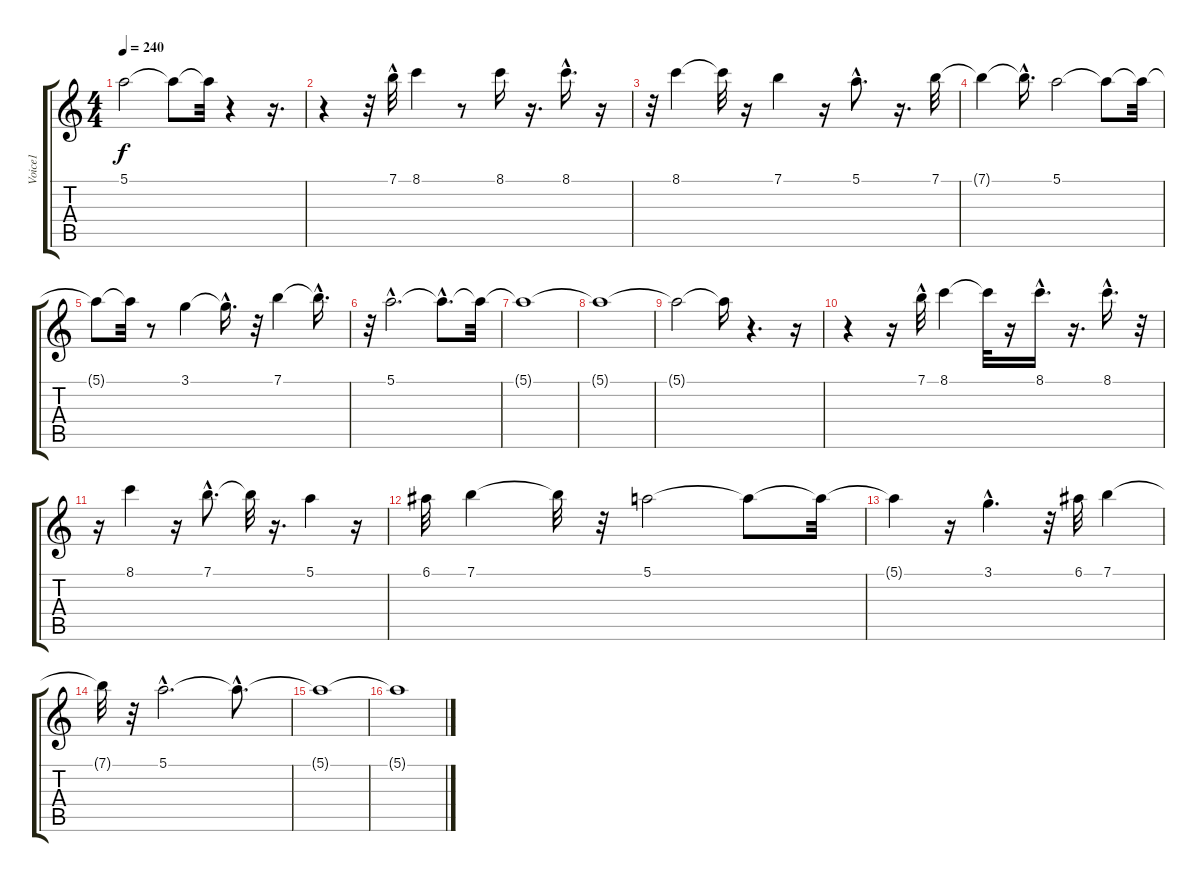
\track ("Voice1" "Voice1") {instrument electricguitarjazz}
\staff {score tabs}
\tuning (E4 B3 G3 D3 A2 E2) {hide}
\ts (4 4)
\tempo 240
\clef g2
\ks c
5.1{t}.2{dy f} 5.1{t}.8 5.1{t}.32 r.4 r.16{d} |
r.4 r.32 7.1{hac}.32 8.1.4 r.8 8.1.16 r.16{d} 8.1{hac}.16{d} r.16 |
r.32 8.1.4 8.1{t}.32 r.16 7.1.4 r.16 5.1{hac}.8{d} r.16{d} 7.1.32 |
7.1{t}.4 7.1{hac t}.16{d} 5.1.2 5.1{t}.8 5.1{t}.32 |
5.1{t}.8 5.1{t}.32 r.8 3.1.4 3.1{hac t}.16{d} r.32 7.1.4 7.1{hac t}.16{d} |
r.32 5.1{hac}.2{d} 5.1{hac t}.8{d} 5.1{t}.32 |
5.1{t}.1 |
5.1{t}.1 |
5.1{t}.2 5.1{t}.16 r.4{d} r.16 |
r.4 r.16 7.1{hac}.32 8.1.4 8.1{t}.32 r.16 8.1{hac}.16{d} r.16{d} 8.1{hac}.16{d} r.32 |
r.16 8.1.4 r.16 7.1{hac}.8{d} 7.1{t}.32 r.16{d} 5.1.4 r.16 |
6.1.32 7.1.4 7.1{t}.32 r.32 5.1.2 5.1{t}.8 5.1{t}.32 |
5.1{t}.4 r.16 3.1{hac}.4{d} r.32 6.1.32 7.1.4 |
7.1{t}.32 r.32 5.1{hac}.2{d} 5.1{hac t}.8{d} |
5.1{t}.1 |
5.1{t}.1
